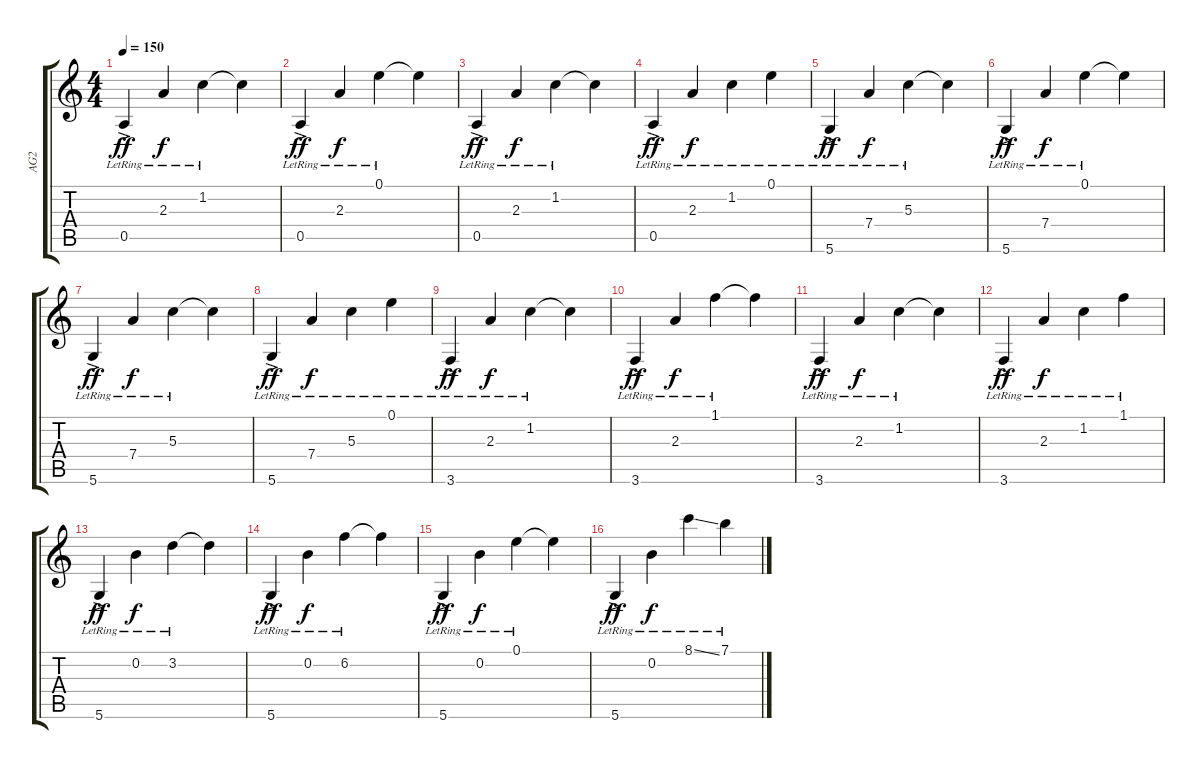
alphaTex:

\track ("AG2" "AG2") {instrument electricguitarclean}
\staff {score tabs}
\tuning (E4 B3 G3 D3 A2 D2) {hide}
\ts (4 4)
\tempo 150
\clef g2
\ks c
0.5{ac lr}.4{dy ff} 2.3{lr}.4{dy f} 1.2{lr}.4 1.2{t}.4 |
0.5{ac lr}.4{dy ff} 2.3{lr}.4{dy f} 0.1{lr}.4 0.1{t}.4 |
0.5{ac lr}.4{dy ff} 2.3{lr}.4{dy f} 1.2{lr}.4 1.2{t}.4 |
0.5{ac lr}.4{dy ff} 2.3{lr}.4{dy f} 1.2{lr}.4 0.1{lr}.4 |
5.6{ac lr}.4{dy ff} 7.4{lr}.4{dy f} 5.3{lr}.4 5.3{t}.4 |
5.6{ac lr}.4{dy ff} 7.4{lr}.4{dy f} 0.1{lr}.4 0.1{t}.4 |
5.6{ac lr}.4{dy ff} 7.4{lr}.4{dy f} 5.3{lr}.4 5.3{t}.4 |
5.6{ac lr}.4{dy ff} 7.4{lr}.4{dy f} 5.3{lr}.4 0.1{lr}.4 |
3.6{ac lr}.4{dy ff} 2.3{lr}.4{dy f} 1.2{lr}.4 1.2{t}.4 |
3.6{ac lr}.4{dy ff} 2.3{lr}.4{dy f} 1.1{lr}.4 1.1{t}.4 |
3.6{ac lr}.4{dy ff} 2.3{lr}.4{dy f} 1.2{lr}.4 1.2{t}.4 |
3.6{ac lr}.4{dy ff} 2.3{lr}.4{dy f} 1.2{lr}.4 1.1{lr}.4 |
5.6{ac lr}.4{dy ff} 0.2{lr}.4{dy f} 3.2{lr}.4 3.2{t}.4 |
5.6{ac lr}.4{dy ff} 0.2{lr}.4{dy f} 6.2{lr}.4 6.2{t}.4 |
5.6{ac lr}.4{dy ff} 0.2{lr}.4{dy f} 0.1{lr}.4 0.1{t}.4 |
5.6{ac lr}.4{dy ff} 0.2{lr}.4{dy f} 8.1{ss lr}.4 7.1{lr}.4
